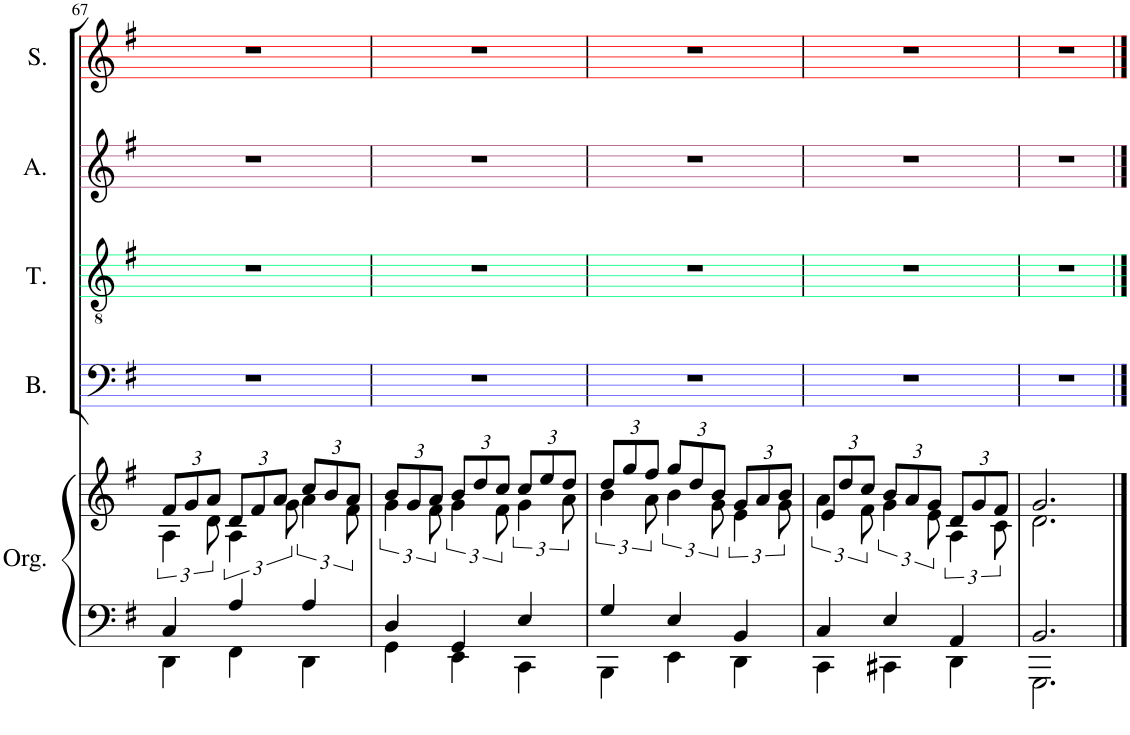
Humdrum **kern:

**kern	**kern	**kern	**kern	**kern	**kern
*part5	*part5	*part4	*part3	*part2	*part1
*staff6	*staff5	*staff4	*staff3	*staff2	*staff1
*I"Organ	*	*I"Bass	*I"Tenor	*I"Alto	*I"Soprano
*I'Org.	*	*I'B.	*I'T.	*I'A.	*I'S.
!!LO:PB:g=z
*clefF4	*clefG2	*clefF4	*clefGv2	*clefG2	*clefG2
*k[f#]	*k[f#]	*k[f#]	*k[f#]	*k[f#]	*k[f#]
*M3/4	*M3/4	*M3/4	*M3/4	*M3/4	*M3/4
=67	=67	=67	=67	=67	=67
*^	*^	*	*	*	*
*	*	*Xbrackettup	*brackettup	*	*	*	*
4C/	4DD\	12f#/L	6A\	2.r	2.r	2.r	2.r
.	.	12g/	.	.	.	.	.
.	.	12a/J	12d\	.	.	.	.
*	*	*Xbrackettup	*brackettup	*	*	*	*
4A/	4FF#\	12d/L	6A\	.	.	.	.
.	.	12f#/	.	.	.	.	.
.	.	12a/J	12g\	.	.	.	.
*	*	*Xbrackettup	*brackettup	*	*	*	*
4A/	4DD\	12cc/L	6a\	.	.	.	.
.	.	12b/	.	.	.	.	.
.	.	12a/J	12f#\	.	.	.	.
=68	=68	=68	=68	=68	=68	=68	=68
*	*	*Xbrackettup	*brackettup	*	*	*	*
4D/	4GG\	12b/L	6g\	2.r	2.r	2.r	2.r
.	.	12g/	.	.	.	.	.
.	.	12a/J	12f#\	.	.	.	.
*	*	*Xbrackettup	*brackettup	*	*	*	*
4GG/	4EE\	12b/L	6g\	.	.	.	.
.	.	12dd/	.	.	.	.	.
.	.	12cc/J	12f#\	.	.	.	.
*	*	*Xbrackettup	*brackettup	*	*	*	*
4E/	4CC\	12cc/L	6g\	.	.	.	.
.	.	12ee/	.	.	.	.	.
.	.	12dd/J	12a\	.	.	.	.
=69	=69	=69	=69	=69	=69	=69	=69
*	*	*Xbrackettup	*brackettup	*	*	*	*
4G/	4BBB\	12dd/L	6b\	2.r	2.r	2.r	2.r
.	.	12gg/	.	.	.	.	.
.	.	12ff#/J	12a\	.	.	.	.
*	*	*Xbrackettup	*brackettup	*	*	*	*
4E/	4EE\	12gg/L	6b\	.	.	.	.
.	.	12dd/	.	.	.	.	.
.	.	12b/J	12g\	.	.	.	.
*	*	*Xbrackettup	*brackettup	*	*	*	*
4BB/	4DD\	12g/L	6e\	.	.	.	.
.	.	12a/	.	.	.	.	.
.	.	12b/J	12g\	.	.	.	.
=70	=70	=70	=70	=70	=70	=70	=70
*	*	*Xbrackettup	*brackettup	*	*	*	*
4C/	4CC\	12e/L	6a\	2.r	2.r	2.r	2.r
.	.	12dd/	.	.	.	.	.
.	.	12cc/J	12f#\	.	.	.	.
*	*	*Xbrackettup	*brackettup	*	*	*	*
4E/	4CC#X\	12b/L	6g\	.	.	.	.
.	.	12a/	.	.	.	.	.
.	.	12g/J	12e\	.	.	.	.
*	*	*Xbrackettup	*brackettup	*	*	*	*
4AA/	4DD\	12d/L	6A\	.	.	.	.
.	.	12g/	.	.	.	.	.
.	.	12f#/J	12c\	.	.	.	.
=71	=71	=71	=71	=71	=71	=71	=71
2.BB/	2.GGG\	2.g/	2.d\	2.r	2.r	2.r	2.r
*v	*v	*	*	*	*	*	*
*	*v	*v	*	*	*	*
==	==	==	==	==	==
*-	*-	*-	*-	*-	*-
